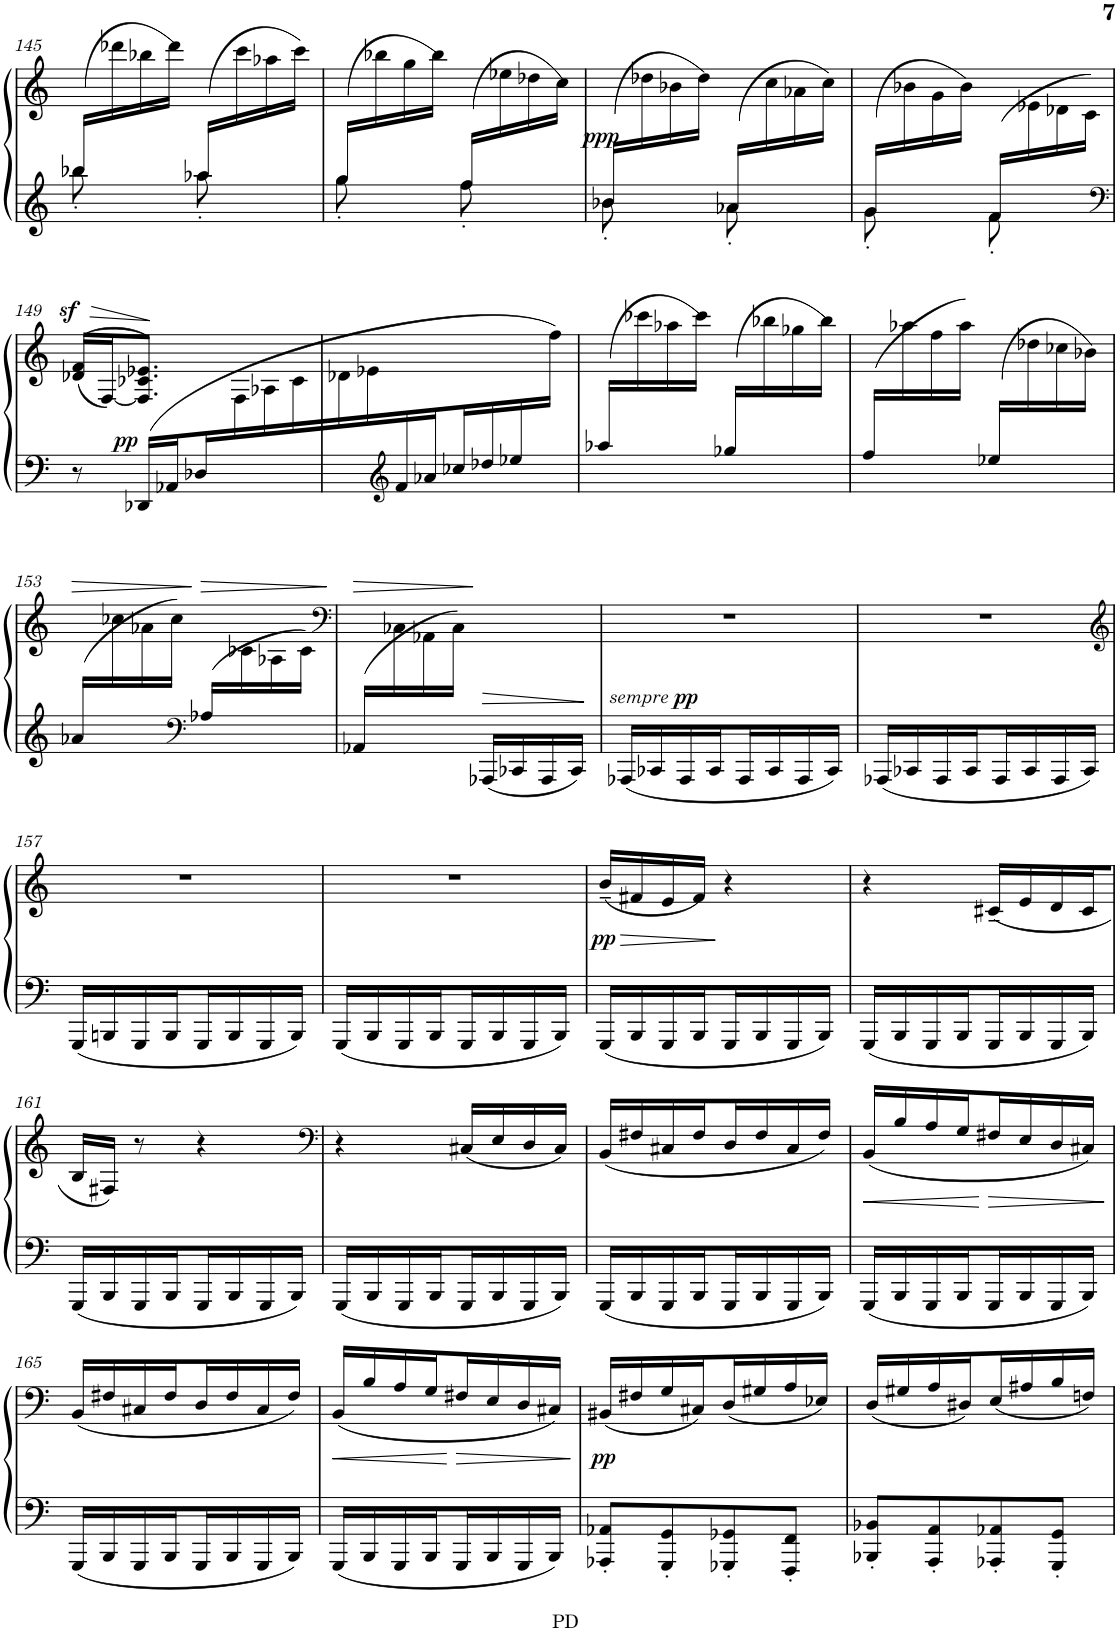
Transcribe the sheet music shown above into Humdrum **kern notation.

**kern	**kern	**dynam
*part1	*part1	*part1
*staff2	*staff1	*staff1/2
*I"Piano	*	*
*I'Pno.	*	*
!!LO:PB:g=z
*clefG2	*clefG2	*
*k[]	*k[]	*
*M2/4	*M2/4	*
=145	=145	=145
*^	*	*
(16bb-X/LL	8bb-'<\	16ryy	.
8.ryy	.	16ddd-X\	.
.	8ryy	16bb-X\	.
.	.	16ddd-\JJ)	.
(16aa-X/LL	8aa-'<\	16ryy	.
8.ryy	.	16ccc\	.
.	8ryy	16aa-X\	.
.	.	16ccc\JJ)	.
=146	=146	=146	=146
(16gg/LL	8gg'<\	16ryy	.
8.ryy	.	16bb-X\	.
.	8ryy	16gg\	.
.	.	16bb-\JJ)	.
(16ff/LL	8ff'<\	16ryy	.
8.ryy	.	16ee-X\	.
.	8ryy	16dd-X\	.
.	.	16cc\JJ)	.
=147	=147	=147	=147
!	!	!	!LO:DY:b
(16b-X/LL	8b-'<\	16ryy	ppp
8.ryy	.	16dd-X\	.
.	8ryy	16b-X\	.
.	.	16dd-\JJ)	.
(16a-X/LL	8a-'<\	16ryy	.
8.ryy	.	16cc\	.
.	8ryy	16a-X\	.
.	.	16cc\JJ)	.
=148	=148	=148	=148
(16g/LL	8g'<\	16ryy	.
8.ryy	.	16b-X\	.
.	8ryy	16g\	.
.	.	16b-\JJ)	.
(16f/LL	8f'<\	16ryy	.
8.ryy	.	16e-X\	.
.	8ryy	16d-X\	.
.	.	16c\JJ)	.
*v	*v	*	*
!!LO:LB:g=z
=149	=149	=149
*clefF4	*	*
!	!	!LO:HP:b
*	*^	*
!	!	!	!LO:DY:n=1:a
8r	((>16d-X/^> 16f/^>LL	16ryy	> sf
*	*v	*v	*
.	[16F/J)	.
!	!	!LO:DY:n=2:a=2
(16DD-X/LL	8.F/] 8.c-X/ 8.e-X/J)	] pp
16AA-X/J	.	.
16D-X/L	.	.
*	*^	*
8.ryy	8.ryy	16F\	.
.	.	16A-X\	.
.	.	16c-\	.
=150	=150	=150	=150
8ryy	2ryy	16d-X\	.
.	.	16e-X\	.
*clefG2	*	*	*
16f/	.	16ryy	.
*	*v	*v	*
16a-X/J	.	.
16cc-X/L	.	.
16dd-X/	.	.
16ee-X/	.	.
*	*^	*
16ryy	.	16ff\JJ)	.
*	*v	*v	*
=151	=151	=151
*^	*	*
(16aa-X/LL	2ryy	16ryy	.
8.ryy	.	16ccc-X\	.
.	.	16aa-X\	.
.	.	16ccc-\JJ)	.
(16gg-X/LL	.	16ryy	.
8.ryy	.	16bb-X\	.
.	.	16gg-X\	.
.	.	16bb-\JJ)	.
=152	=152	=152	=152
(16ff/LL	2ryy	16ryy	.
8.ryy	.	16aa-X\	.
.	.	16ff\	.
.	.	16aa-\JJ)	.
(16ee-X/LL	.	16ryy	.
8.ryy	.	16dd-X\	.
.	.	16cc-X\	.
.	.	16b-X\JJ)	.
!!LO:LB:g=z
=153	=153	=153	=153
!	!	!	!LO:HP:b=2
(16a-X/LL	4ryy	16ryy	>
8.ryy	.	16cc-X\	.
.	.	16a-X\	.
.	.	16cc-\JJ)	.
*clefF4	*	*	*
!	!	!	!LO:HP:b=2
(16A-X/LL	4ryy	16ryy	> ]
8.ryy	.	16c-X\	.
.	.	16A-X\	.
.	.	16c-\JJ)	.
*v	*v	*	*
.	.	]
=154	=154	=154
*	*clefF4	*
!	!	!LO:HP:b=2
*^	*	*
(16AA-X/LL	4ryy	16ryy	>
4..ryy	.	16C-X\	.
.	.	16AA-X\	.
.	.	16C-\JJ)	.
.	16AAA-X/LL	4ryy	]
.	16CC-X/	.	.
.	16AAA-/	.	.
.	16CC-/JJ	.	.
=155	=155	=155	=155
!	!	!	!LO:DY:a=2
!	!	!	!LO:DY:n=1:a=2
*v	*v	*	*
16AAA-X/LL	2r	other-dynamics pp
16CC-X/	.	.
16AAA-/	.	.
16CC-/J	.	.
16AAA-/L	.	.
16CC-/	.	.
16AAA-/	.	.
16CC-/JJ	.	.
=156	=156	=156
16AAA-X/LL	2r	.
16CC-X/	.	.
16AAA-/	.	.
16CC-/J	.	.
16AAA-/L	.	.
16CC-/	.	.
16AAA-/	.	.
16CC-/JJ	.	.
!!LO:LB:g=z
=157	=157	=157
*	*clefG2	*
16GGG/LL	2r	.
16BBBn/	.	.
16GGG/	.	.
16BBB/J	.	.
16GGG/L	.	.
16BBB/	.	.
16GGG/	.	.
16BBB/JJ	.	.
=158	=158	=158
16GGG/LL	2r	.
16BBB/	.	.
16GGG/	.	.
16BBB/J	.	.
16GGG/L	.	.
16BBB/	.	.
16GGG/	.	.
16BBB/JJ	.	.
=159	=159	=159
!	!	!LO:HP:b
!	!	!LO:DY:n=1:b
16GGG/LL	(16b~/LL	> pp
16BBB/	16f#X/	.
16GGG/	16e/	.
16BBB/J	16f#/JJ)	.
16GGG/L	4r	]
16BBB/	.	.
16GGG/	.	.
16BBB/JJ	.	.
=160	=160	=160
16GGG/LL	4r	.
16BBB/	.	.
16GGG/	.	.
16BBB/J	.	.
16GGG/L	(16c#X~/LL	.
16BBB/	16e/	.
16GGG/	16d/	.
16BBB/JJ	16c#/JJ	.
!!LO:LB:g=z
=161	=161	=161
16GGG/LL	16B/LL	.
16BBB/	16F#X/JJ)	.
16GGG/	8r	.
16BBB/J	.	.
16GGG/L	4r	.
16BBB/	.	.
16GGG/	.	.
16BBB/JJ	.	.
=162	=162	=162
*	*clefF4	*
16GGG/LL	4r	.
16BBB/	.	.
16GGG/	.	.
16BBB/J	.	.
16GGG/L	(16C#X/LL	.
16BBB/	16E/	.
16GGG/	16D/	.
16BBB/JJ	16C#/JJ)	.
=163	=163	=163
16GGG/LL	(16BB/LL	.
16BBB/	16F#X/	.
16GGG/	16C#X/	.
16BBB/J	16F#/J	.
16GGG/L	16D/L	.
16BBB/	16F#/	.
16GGG/	16C#/	.
16BBB/JJ	16F#/JJ)	.
=164	=164	=164
!	!	!LO:HP:b
16GGG/LL	(16BB/LL	<
16BBB/	16B/	.
16GGG/	16A/	.
16BBB/J	16G/J	.
!	!	!LO:HP:n=1:b
16GGG/L	16F#X/L	[ >
16BBB/	16E/	.
16GGG/	16D/	.
16BBB/JJ	16C#X/JJ)	.
.	.	]
!!LO:LB:g=z
=165	=165	=165
16GGG/LL	(16BB/LL	.
16BBB/	16F#X/	.
16GGG/	16C#X/	.
16BBB/J	16F#/J	.
16GGG/L	16D/L	.
16BBB/	16F#/	.
16GGG/	16C#/	.
16BBB/JJ	16F#/JJ)	.
=166	=166	=166
!	!	!LO:HP:b
16GGG/LL	(16BB/LL	<
16BBB/	16B/	.
16GGG/	16A/	.
16BBB/J	16G/J	.
!	!	!LO:HP:n=1:b
16GGG/L	16F#X/L	[ >
16BBB/	16E/	.
16GGG/	16D/	.
16BBB/JJ	16C#X/JJ)	.
.	.	]
=167	=167	=167
!	!	!LO:DY:b
8AAA-X/' 8AA-X/'L	(16BB#X/LL	pp
.	16F#X/	.
8GGG/' 8GG/'	16G/	.
.	16C#X/J)	.
8GGG-X/' 8GG-X/'	(16D/L	.
.	16G#X/	.
8FFF/' 8FF/'J	16A/	.
.	16E-X/JJ)	.
=168	=168	=168
8BBB-X/' 8BB-X/'L	(16D/LL	.
.	16G#X/	.
8AAA/' 8AA/'	16A/	.
.	16D#X/J)	.
8AAA-X/' 8AA-X/'	(16E/L	.
.	16A#X/	.
8GGG/' 8GG/'J	16B/	.
.	16Fn/JJ)	.
=	=	=
*-	*-	*-
